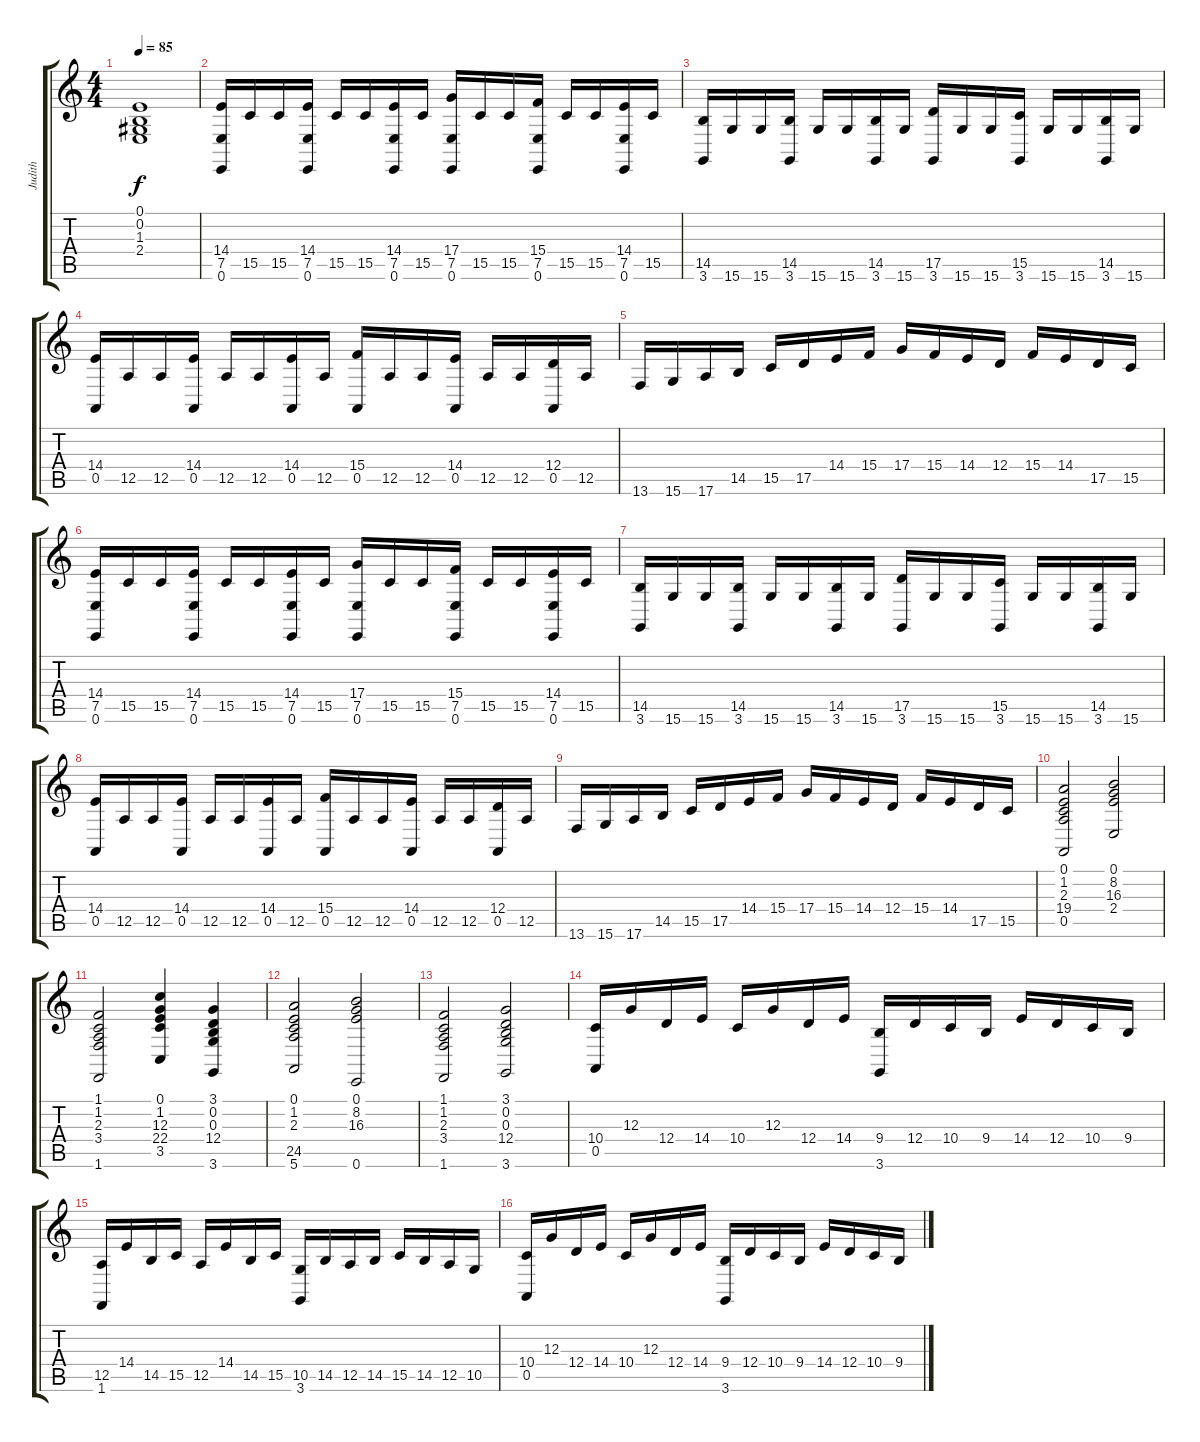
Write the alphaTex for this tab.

\track ("Judith" "Judith") {instrument stringensemble1}
\staff {score tabs}
\tuning (E4 B3 G3 D3 A2 E2) {hide}
\ts (4 4)
\tempo 85
\clef g2
\ks c
(0.1 0.2 1.3 2.4).1{dy f} |
(14.4 7.5 0.6).16 15.5.16 15.5.16 (14.4 7.5 0.6).16 15.5.16 15.5.16 (14.4 7.5 0.6).16 15.5.16 (17.4 7.5 0.6).16 15.5.16 15.5.16 (15.4 7.5 0.6).16 15.5.16 15.5.16 (14.4 7.5 0.6).16 15.5.16 |
(14.5 3.6).16 15.6.16 15.6.16 (14.5 3.6).16 15.6.16 15.6.16 (14.5 3.6).16 15.6.16 (17.5 3.6).16 15.6.16 15.6.16 (15.5 3.6).16 15.6.16 15.6.16 (14.5 3.6).16 15.6.16 |
(14.4 0.5).16 12.5.16 12.5.16 (14.4 0.5).16 12.5.16 12.5.16 (14.4 0.5).16 12.5.16 (15.4 0.5).16 12.5.16 12.5.16 (14.4 0.5).16 12.5.16 12.5.16 (12.4 0.5).16 12.5.16 |
13.6.16 15.6.16 17.6.16 14.5.16 15.5.16 17.5.16 14.4.16 15.4.16 17.4.16 15.4.16 14.4.16 12.4.16 15.4.16 14.4.16 17.5.16 15.5.16 |
(14.4 7.5 0.6).16 15.5.16 15.5.16 (14.4 7.5 0.6).16 15.5.16 15.5.16 (14.4 7.5 0.6).16 15.5.16 (17.4 7.5 0.6).16 15.5.16 15.5.16 (15.4 7.5 0.6).16 15.5.16 15.5.16 (14.4 7.5 0.6).16 15.5.16 |
(14.5 3.6).16 15.6.16 15.6.16 (14.5 3.6).16 15.6.16 15.6.16 (14.5 3.6).16 15.6.16 (17.5 3.6).16 15.6.16 15.6.16 (15.5 3.6).16 15.6.16 15.6.16 (14.5 3.6).16 15.6.16 |
(14.4 0.5).16 12.5.16 12.5.16 (14.4 0.5).16 12.5.16 12.5.16 (14.4 0.5).16 12.5.16 (15.4 0.5).16 12.5.16 12.5.16 (14.4 0.5).16 12.5.16 12.5.16 (12.4 0.5).16 12.5.16 |
13.6.16 15.6.16 17.6.16 14.5.16 15.5.16 17.5.16 14.4.16 15.4.16 17.4.16 15.4.16 14.4.16 12.4.16 15.4.16 14.4.16 17.5.16 15.5.16 |
(0.1 1.2 2.3 19.4 0.5).2 (0.1 8.2 16.3 2.4).2 |
(1.1 1.2 2.3 3.4 1.6).2 (0.1 1.2 12.3 22.4 3.5).4 (3.1 0.2 0.3 12.4 3.6).4 |
(0.1 1.2 2.3 24.5 5.6).2 (0.1 8.2 16.3 0.6).2 |
(1.1 1.2 2.3 3.4 1.6).2 (3.1 0.2 0.3 12.4 3.6).2 |
(10.4 0.5).16 12.3.16 12.4.16 14.4.16 10.4.16 12.3.16 12.4.16 14.4.16 (9.4 3.6).16 12.4.16 10.4.16 9.4.16 14.4.16 12.4.16 10.4.16 9.4.16 |
(12.5 1.6).16 14.4.16 14.5.16 15.5.16 12.5.16 14.4.16 14.5.16 15.5.16 (10.5 3.6).16 14.5.16 12.5.16 14.5.16 15.5.16 14.5.16 12.5.16 10.5.16 |
(10.4 0.5).16 12.3.16 12.4.16 14.4.16 10.4.16 12.3.16 12.4.16 14.4.16 (9.4 3.6).16 12.4.16 10.4.16 9.4.16 14.4.16 12.4.16 10.4.16 9.4.16
